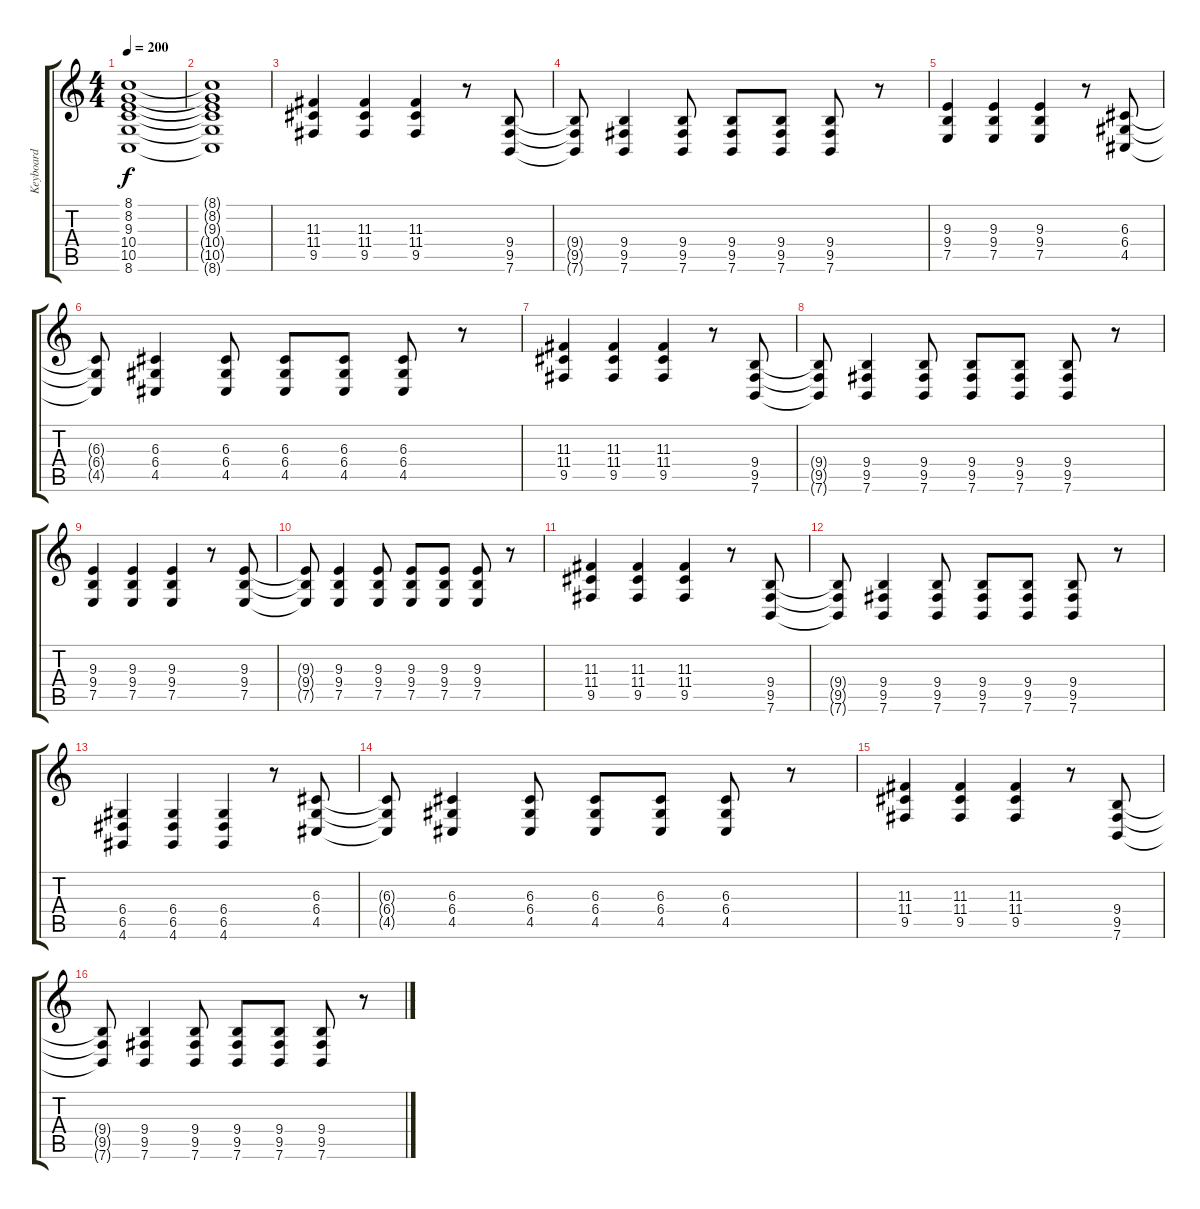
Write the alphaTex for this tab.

\track ("Keyboard" "Keyboard") {instrument acousticgrandpiano}
\staff {score tabs}
\tuning (E4 B3 G3 D3 A2 E2) {hide}
\ts (4 4)
\tempo 200
\clef g2
\ks c
(8.1 8.2 9.3 10.4 10.5 8.6).1{dy f} |
(8.1{t} 8.2{t} 9.3{t} 10.4{t} 10.5{t} 8.6{t}).1 |
(11.3 11.4 9.5).4 (11.3 11.4 9.5).4 (11.3 11.4 9.5).4 r.8 (9.4 9.5 7.6).8 |
(9.4{t} 9.5{t} 7.6{t}).8 (9.4 9.5 7.6).4 (9.4 9.5 7.6).8 (9.4 9.5 7.6).8 (9.4 9.5 7.6).8 (9.4 9.5 7.6).8 r.8 |
(9.3 9.4 7.5).4 (9.3 9.4 7.5).4 (9.3 9.4 7.5).4 r.8 (6.3 6.4 4.5).8 |
(6.3{t} 6.4{t} 4.5{t}).8 (6.3 6.4 4.5).4 (6.3 6.4 4.5).8 (6.3 6.4 4.5).8 (6.3 6.4 4.5).8 (6.3 6.4 4.5).8 r.8 |
(11.3 11.4 9.5).4 (11.3 11.4 9.5).4 (11.3 11.4 9.5).4 r.8 (9.4 9.5 7.6).8 |
(9.4{t} 9.5{t} 7.6{t}).8 (9.4 9.5 7.6).4 (9.4 9.5 7.6).8 (9.4 9.5 7.6).8 (9.4 9.5 7.6).8 (9.4 9.5 7.6).8 r.8 |
(9.3 9.4 7.5).4 (9.3 9.4 7.5).4 (9.3 9.4 7.5).4 r.8 (9.3 9.4 7.5).8 |
(9.3{t} 9.4{t} 7.5{t}).8 (9.3 9.4 7.5).4 (9.3 9.4 7.5).8 (9.3 9.4 7.5).8 (9.3 9.4 7.5).8 (9.3 9.4 7.5).8 r.8 |
(11.3 11.4 9.5).4 (11.3 11.4 9.5).4 (11.3 11.4 9.5).4 r.8 (9.4 9.5 7.6).8 |
(9.4{t} 9.5{t} 7.6{t}).8 (9.4 9.5 7.6).4 (9.4 9.5 7.6).8 (9.4 9.5 7.6).8 (9.4 9.5 7.6).8 (9.4 9.5 7.6).8 r.8 |
(6.4 6.5 4.6).4 (6.4 6.5 4.6).4 (6.4 6.5 4.6).4 r.8 (6.3 6.4 4.5).8 |
(6.3{t} 6.4{t} 4.5{t}).8 (6.3 6.4 4.5).4 (6.3 6.4 4.5).8 (6.3 6.4 4.5).8 (6.3 6.4 4.5).8 (6.3 6.4 4.5).8 r.8 |
(11.3 11.4 9.5).4 (11.3 11.4 9.5).4 (11.3 11.4 9.5).4 r.8 (9.4 9.5 7.6).8 |
(9.4{t} 9.5{t} 7.6{t}).8 (9.4 9.5 7.6).4 (9.4 9.5 7.6).8 (9.4 9.5 7.6).8 (9.4 9.5 7.6).8 (9.4 9.5 7.6).8 r.8
